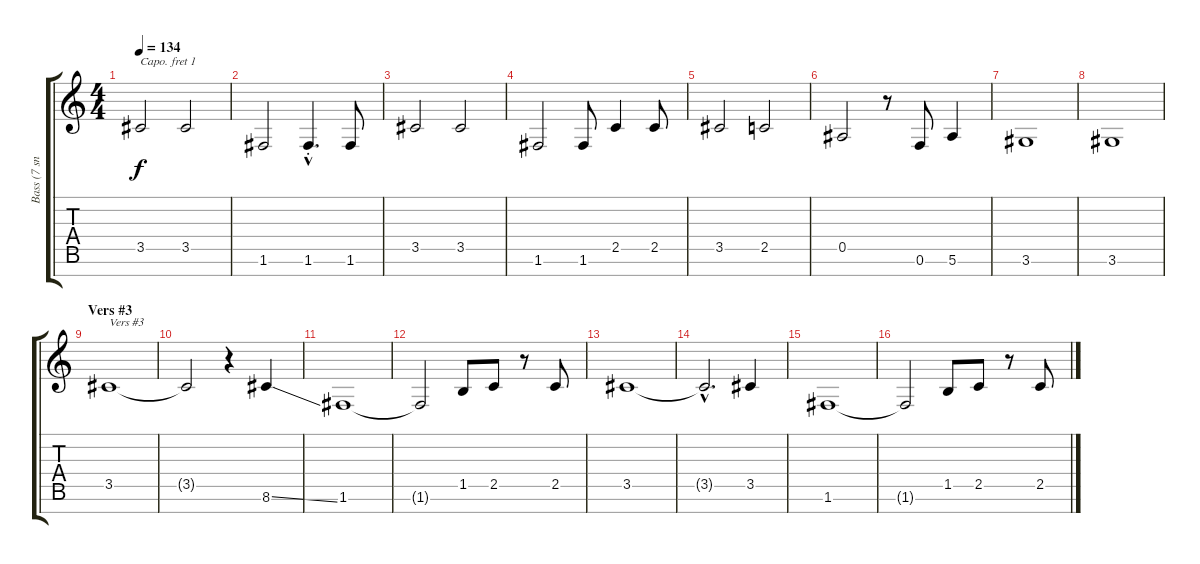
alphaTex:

\track ("Bass (7 snaren)" "Bass (7 sn") {instrument acousticbass}
\staff {score tabs}
\capo 1
\tuning (E4 B3 G3 D3 A2 E2 B1) {hide}
\ts (4 4)
\tempo 134
\clef g2
\ks c
3.5.2{dy f} 3.5.2 |
1.6.2 1.6{hac st}.4{d} 1.6.8 |
3.5.2 3.5.2 |
1.6.2 1.6.8 2.5.4 2.5.8 |
3.5.2 2.5.2 |
0.5.2 r.8 0.6.8 5.6.4 |
3.6.1 |
3.6.1 |
\section ("" "Vers #3")
3.5.1{txt "Vers #3"} |
3.5{t}.2 r.4 8.6{ss}.4 |
1.6.1 |
1.6{t}.2 1.5.8 2.5.8 r.8 2.5.8 |
3.5.1 |
3.5{hac t}.2{d} 3.5.4 |
1.6.1 |
1.6{t}.2 1.5.8 2.5.8 r.8 2.5.8
